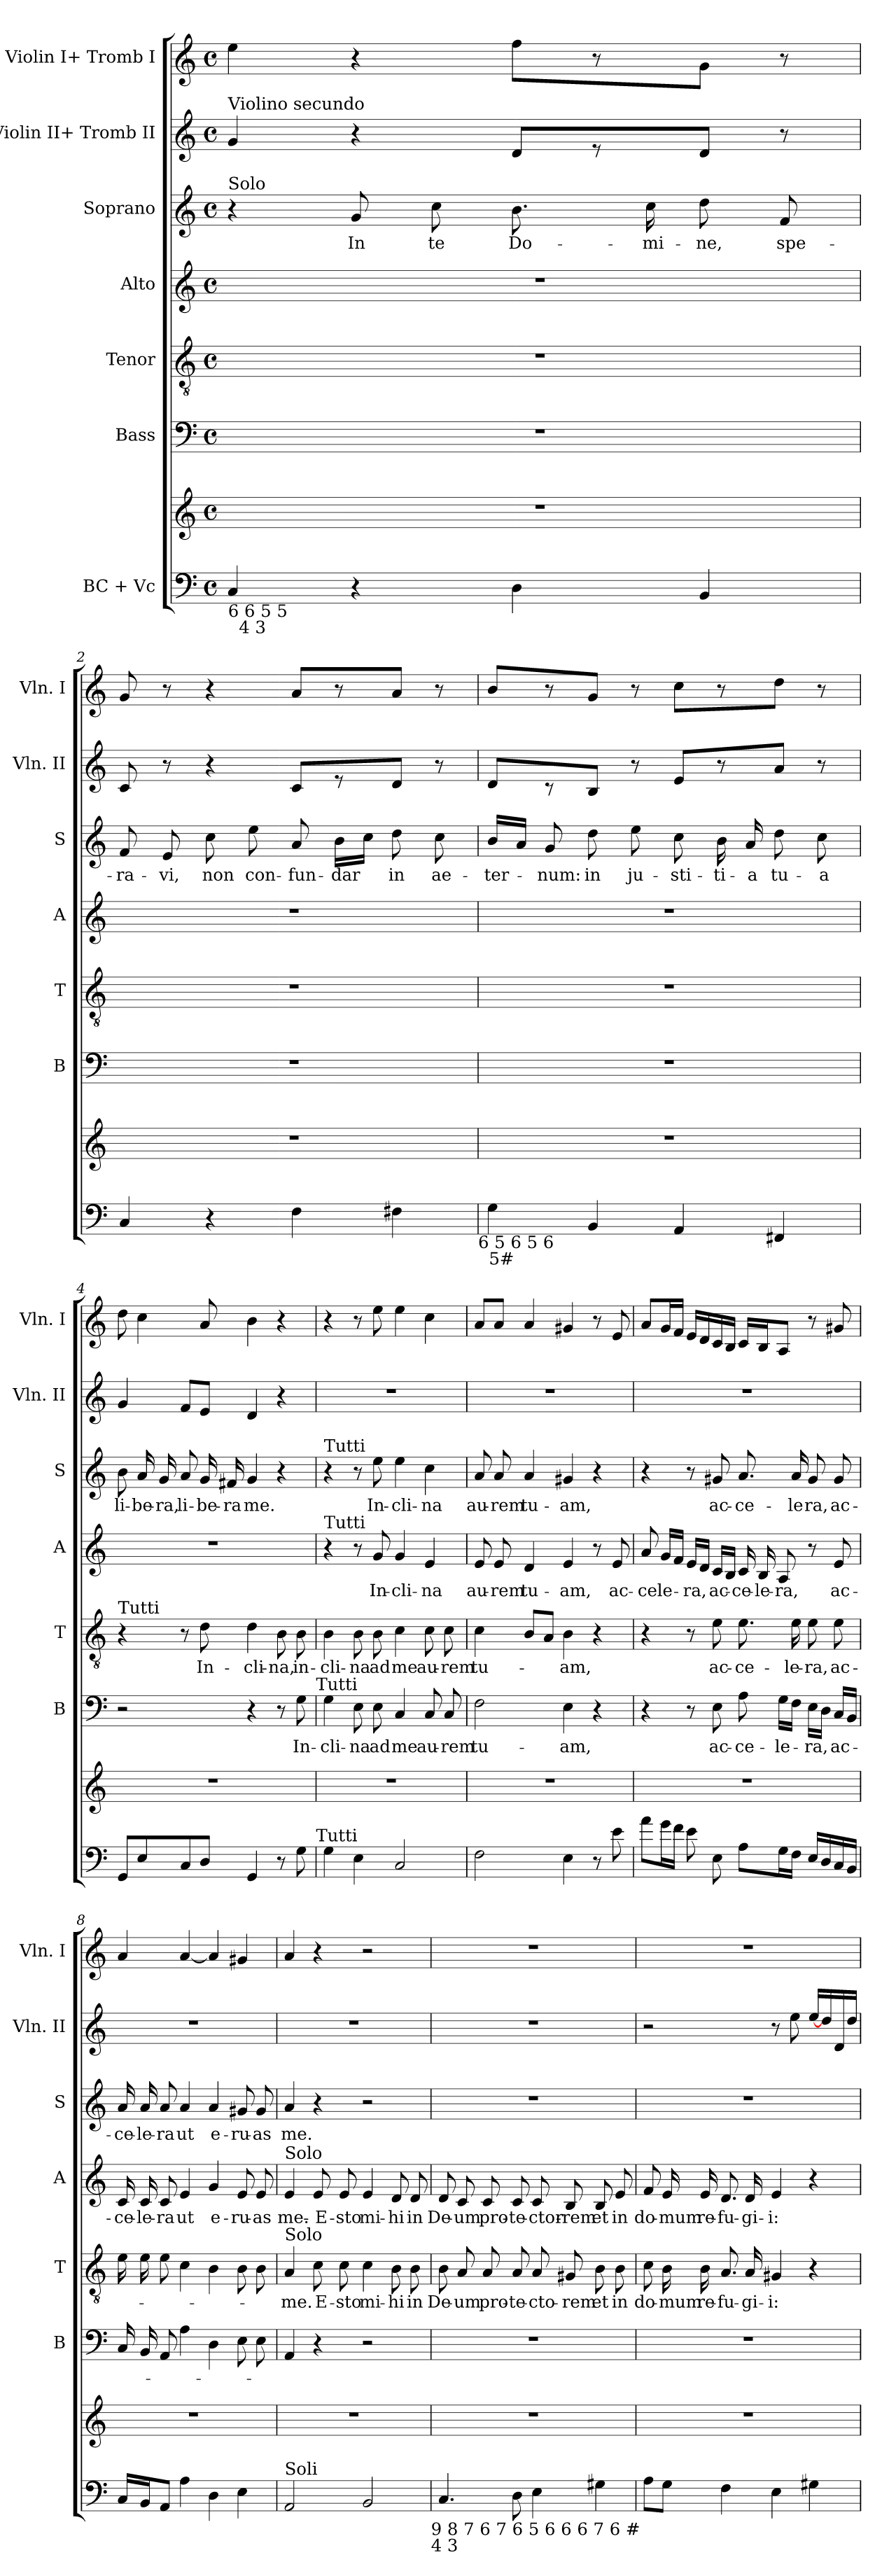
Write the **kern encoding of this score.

**kern	**kern	**kern	**text	**kern	**text	**kern	**text	**kern	**text	**kern	**kern
*part7	*part7	*part6	*part6	*part5	*part5	*part4	*part4	*part3	*part3	*part2	*part1
*staff8	*staff7	*staff6	*staff6	*staff5	*staff5	*staff4	*staff4	*staff3	*staff3	*staff2	*staff1
*I"BC + Vc	*	*I"Bass	*	*I"Tenor	*	*I"Alto	*	*I"Soprano	*	*I"Violin II+ Tromb II	*I"Violin I+ Tromb I
*	*	*I'B	*	*I'T	*	*I'A	*	*I'S	*	*I'Vln. II	*I'Vln. I
*clefF4	*clefG2	*clefF4	*	*clefGv2	*	*clefG2	*	*clefG2	*	*clefG2	*clefG2
*k[]	*k[]	*k[]	*	*k[]	*	*k[]	*	*k[]	*	*k[]	*k[]
*C:	*C:	*C:	*	*C:	*	*C:	*	*C:	*	*C:	*C:
*M4/4	*M4/4	*M4/4	*	*M4/4	*	*M4/4	*	*M4/4	*	*M4/4	*M4/4
*met(c)	*met(c)	*met(c)	*	*met(c)	*	*met(c)	*	*met(c)	*	*met(c)	*met(c)
=1	=1	=1	=1	=1	=1	=1	=1	=1	=1	=1	=1
!	!	!	!	!	!	!	!	!	!	!LO:TX:a:t=Violino secundo	!
!	!	!	!	!	!	!	!	!LO:TX:a:t=Solo	!	!	!
!LO:TX:b:t=6      6  5    5\n                  4  3	!	!	!	!	!	!	!	!	!	!	!
4C/	1r	1r	.	1r	.	1r	.	4r	.	4g/	4ee\
4r	.	.	.	.	.	.	.	8g/	In	4r	4r
.	.	.	.	.	.	.	.	8cc\	te	.	.
4D\	.	.	.	.	.	.	.	8.b\	Do-	8d/L	8ff\L
.	.	.	.	.	.	.	.	.	.	8r	8r
.	.	.	.	.	.	.	.	16cc\	-mi-	.	.
4BB/	.	.	.	.	.	.	.	8dd\	-ne,	8d/J	8g\J
.	.	.	.	.	.	.	.	8f/	spe-	8r	8r
=2	=2	=2	=2	=2	=2	=2	=2	=2	=2	=2	=2
4C/	1r	1r	.	1r	.	1r	.	8f/	-ra-	8c/	8g/
.	.	.	.	.	.	.	.	8e/	-vi,	8r	8r
4r	.	.	.	.	.	.	.	8cc\	non	4r	4r
.	.	.	.	.	.	.	.	8ee\	con-	.	.
4F\	.	.	.	.	.	.	.	8a/	-fun-	8c/L	8a/L
.	.	.	.	.	.	.	.	16b\LL	-dar	8r	8r
.	.	.	.	.	.	.	.	16cc\JJ	.	.	.
4F#X\	.	.	.	.	.	.	.	8dd\	in	8d/J	8a/J
.	.	.	.	.	.	.	.	8cc\	ae-	8r	8r
!LO:TX:b:t=6  5              6        5                              6\n                                                              5#	!	!	!	!	!	!	!	!	!	!	!
=3	=3	=3	=3	=3	=3	=3	=3	=3	=3	=3	=3
4G\	1r	1r	.	1r	.	1r	.	16b/LL	-ter-	8d/L	8b/L
.	.	.	.	.	.	.	.	16a/JJ	.	.	.
.	.	.	.	.	.	.	.	8g/	-num:	8r	8r
4BB/	.	.	.	.	.	.	.	8dd\	in	8B/J	8g/J
.	.	.	.	.	.	.	.	8ee\	ju-	8r	8r
4AA/	.	.	.	.	.	.	.	8cc\	-sti-	8e/L	8cc\L
.	.	.	.	.	.	.	.	16b\	-ti-	8r	8r
.	.	.	.	.	.	.	.	16a/	-a	.	.
4FF#X/	.	.	.	.	.	.	.	8dd\	tu-	8a/J	8dd\J
.	.	.	.	.	.	.	.	8cc\	-a	8r	8r
=4	=4	=4	=4	=4	=4	=4	=4	=4	=4	=4	=4
!	!	!	!	!LO:TX:a:t=Tutti	!	!	!	!	!	!	!
8GG/L	1r	2r	.	4r	.	1r	.	8b\	li-	4g/	8dd\
8E/	.	.	.	.	.	.	.	16a/	-be-	.	4cc\
.	.	.	.	.	.	.	.	16g/	-ra,	.	.
8C/	.	.	.	8r	.	.	.	8a/	li-	8f/L	.
8D/J	.	.	.	8d\	In-	.	.	16g/	-be-	8e/J	8a/
.	.	.	.	.	.	.	.	16f#X/	-ra	.	.
4GG/	.	4r	.	4d\	-cli-	.	.	4g/	me.	4d/	4b\
8r	.	8r	.	8B\	-na,	.	.	4r	.	4r	4r
8G\	.	8G\	In-	8B\	in-	.	.	.	.	.	.
!	!	!LO:TX:a:t=Tutti	!	!	!	!	!	!	!	!	!
!LO:TX:a:t=Tutti	!	!	!	!	!	!	!	!	!	!	!
!!LO:LB:g=z
=5	=5	=5	=5	=5	=5	=5	=5	=5	=5	=5	=5
!	!	!	!	!	!	!	!	!LO:TX:a:t=Tutti	!	!	!
!	!	!	!	!	!	!LO:TX:a:t=Tutti	!	!	!	!	!
4G\	1r	4G\	-cli-	4B\	-cli-	4r	.	4r	.	1r	4r
4E\	.	8E\	-na	8B\	-na	8r	.	8r	.	.	8r
.	.	8E\	ad	8B\	ad	8g/	In-	8ee\	In-	.	8ee\
2C/	.	4C/	me	4c\	me	4g/	-cli-	4ee\	-cli-	.	4ee\
.	.	8C/	au-	8c\	au-	4e/	-na	4cc\	-na	.	4cc\
.	.	8C/	-rem	8c\	-rem	.	.	.	.	.	.
=6	=6	=6	=6	=6	=6	=6	=6	=6	=6	=6	=6
2F\	1r	2F\	tu-	4c\	tu-	8e/	au-	8a/	au-	1r	8a/L
.	.	.	.	.	.	8e/	-rem	8a/	-rem	.	8a/J
.	.	.	.	8B/L	.	4d/	tu-	4a/	tu-	.	4a/
.	.	.	.	8A/J	.	.	.	.	.	.	.
4E\	.	4E\	-am,	4B\	-am,	4e/	-am,	4g#X/	-am,	.	4g#X/
8r	.	4r	.	4r	.	8r	.	4r	.	.	8r
8e\	.	.	.	.	.	8e/	ac-	.	.	.	8e/
=7	=7	=7	=7	=7	=7	=7	=7	=7	=7	=7	=7
8a\L	1r	4r	.	4r	.	8a/	-ce	4r	.	1r	8a/L
16g\L	.	.	.	.	.	16g/LL	le-	.	.	.	16g/L
16f\JJ	.	.	.	.	.	16f/JJ	.	.	.	.	16f/JJ
8e\	.	8r	.	8r	.	16e/LL	-ra,	8r	.	.	16e/LL
.	.	.	.	.	.	16d/JJ	.	.	.	.	16d/
8E\	.	8E\	ac-	8e\	ac-	16c/LL	ac-	8g#X/	ac-	.	16c/
.	.	.	.	.	.	16B/JJ	.	.	.	.	16B/JJ
8A\L	.	8A\	-ce-	8.e\	-ce-	16c/	-ce-	8.a/	-ce-	.	16c/LL
.	.	.	.	.	.	16B/	-le-	.	.	.	16B/J
16G\L	.	16G\LL	-le-	.	.	8A/	-ra,	.	.	.	8A/J
16F\JJ	.	16F\JJ	.	16e\	-le-	.	.	16a/	-le	.	.
16E/LL	.	16E\LL	-ra,	8e\	-ra,	8r	.	8g#/	ra,	.	8r
16D/	.	16D\JJ	.	.	.	.	.	.	.	.	.
16C/	.	16C/LL	ac-	8e\	ac-	8e/	ac-	8g#/	ac-	.	8g#X/
16BB/JJ	.	16BB/JJ	.	.	.	.	.	.	.	.	.
=8	=8	=8	=8	=8	=8	=8	=8	=8	=8	=8	=8
16C/LL	1r	16C/	.	16e\	.	16c/	-ce-	16a/	-ce-	1r	4a/
16BB/J	.	16BB/	.	16e\	.	16c/	-le-	16a/	-le-	.	.
8AA/J	.	8AA/	.	8e\	.	8c/	-ra	8a/	-ra	.	.
4A\	.	4A\	.	4c\	.	4e/	ut	4a/	ut	.	[4a/
4D\	.	4D\	.	4B\	.	4g/	e-	4a/	e-	.	4a/]
4E\	.	8E\	.	8B\	.	8e/	-ru-	8g#X/	-ru-	.	4g#X/
.	.	8E\	.	8B\	.	8e/	-as	8g#/	-as	.	.
!!LO:PB:g=z
=9	=9	=9	=9	=9	=9	=9	=9	=9	=9	=9	=9
!	!	!	!	!	!	!LO:TX:a:t=Solo	!	!	!	!	!
!	!	!	!	!LO:TX:a:t=Solo	!	!	!	!	!	!	!
!LO:TX:a:t=Soli	!	!	!	!	!	!	!	!	!	!	!
2AA/	1r	4AA/	.	4A/	-me.	4e/	me.-	4a/	me.	1r	4a/
.	.	4r	.	8c\	E-	8e/	-E-	4r	.	.	4r
.	.	.	.	8c\	-sto	8e/	-sto	.	.	.	.
2BB/	.	2r	.	4c\	mi-	4e/	mi-	2r	.	.	2r
.	.	.	.	8B\	-hi	8d/	-hi	.	.	.	.
.	.	.	.	8B\	in	8d/	in	.	.	.	.
!LO:TX:b:t=9     8           7   6       7    6  5    6          6    6       7  6     #\n4     3	!	!	!	!	!	!	!	!	!	!	!
=10	=10	=10	=10	=10	=10	=10	=10	=10	=10	=10	=10
4.C/	1r	1r	.	8B\	De-	8d/	De-	1r	.	1r	1r
.	.	.	.	8A/	-um	8c/	-um	.	.	.	.
.	.	.	.	8A/	pro-	8c/	pro-	.	.	.	.
8D\	.	.	.	8A/	-te-	8c/	-te-	.	.	.	.
4E\	.	.	.	8A/	-cto-	8c/	-ctor-	.	.	.	.
.	.	.	.	8G#X/	-rem	8B/	-rem	.	.	.	.
4G#X\	.	.	.	8B\	et	8B/	et	.	.	.	.
.	.	.	.	8B\	in	8e/	in	.	.	.	.
=11	=11	=11	=11	=11	=11	=11	=11	=11	=11	=11	=11
8A\L	1r	1r	.	8c\	do-	8f/	do-	1r	.	2r	1r
8G\J	.	.	.	16B\	-mum	16e/	-mum	.	.	.	.
.	.	.	.	16B\	re-	16e/	re-	.	.	.	.
4F\	.	.	.	8.A/	-fu-	8.d/	-fu-	.	.	.	.
.	.	.	.	16A/	-gi-	16d/	-gi-	.	.	.	.
4E\	.	.	.	4G#X/	-i:	4e/	-i:	.	.	8r	.
.	.	.	.	.	.	.	.	.	.	8ee\	.
4G#X\	.	.	.	4r	.	4r	.	.	.	[16ee/LL	.
.	.	.	.	.	.	.	.	.	.	16dd/	.
.	.	.	.	.	.	.	.	.	.	16d/	.
.	.	.	.	.	.	.	.	.	.	16dd/JJ	.
=	=	=	=	=	=	=	=	=	=	=	=
*-	*-	*-	*-	*-	*-	*-	*-	*-	*-	*-	*-
